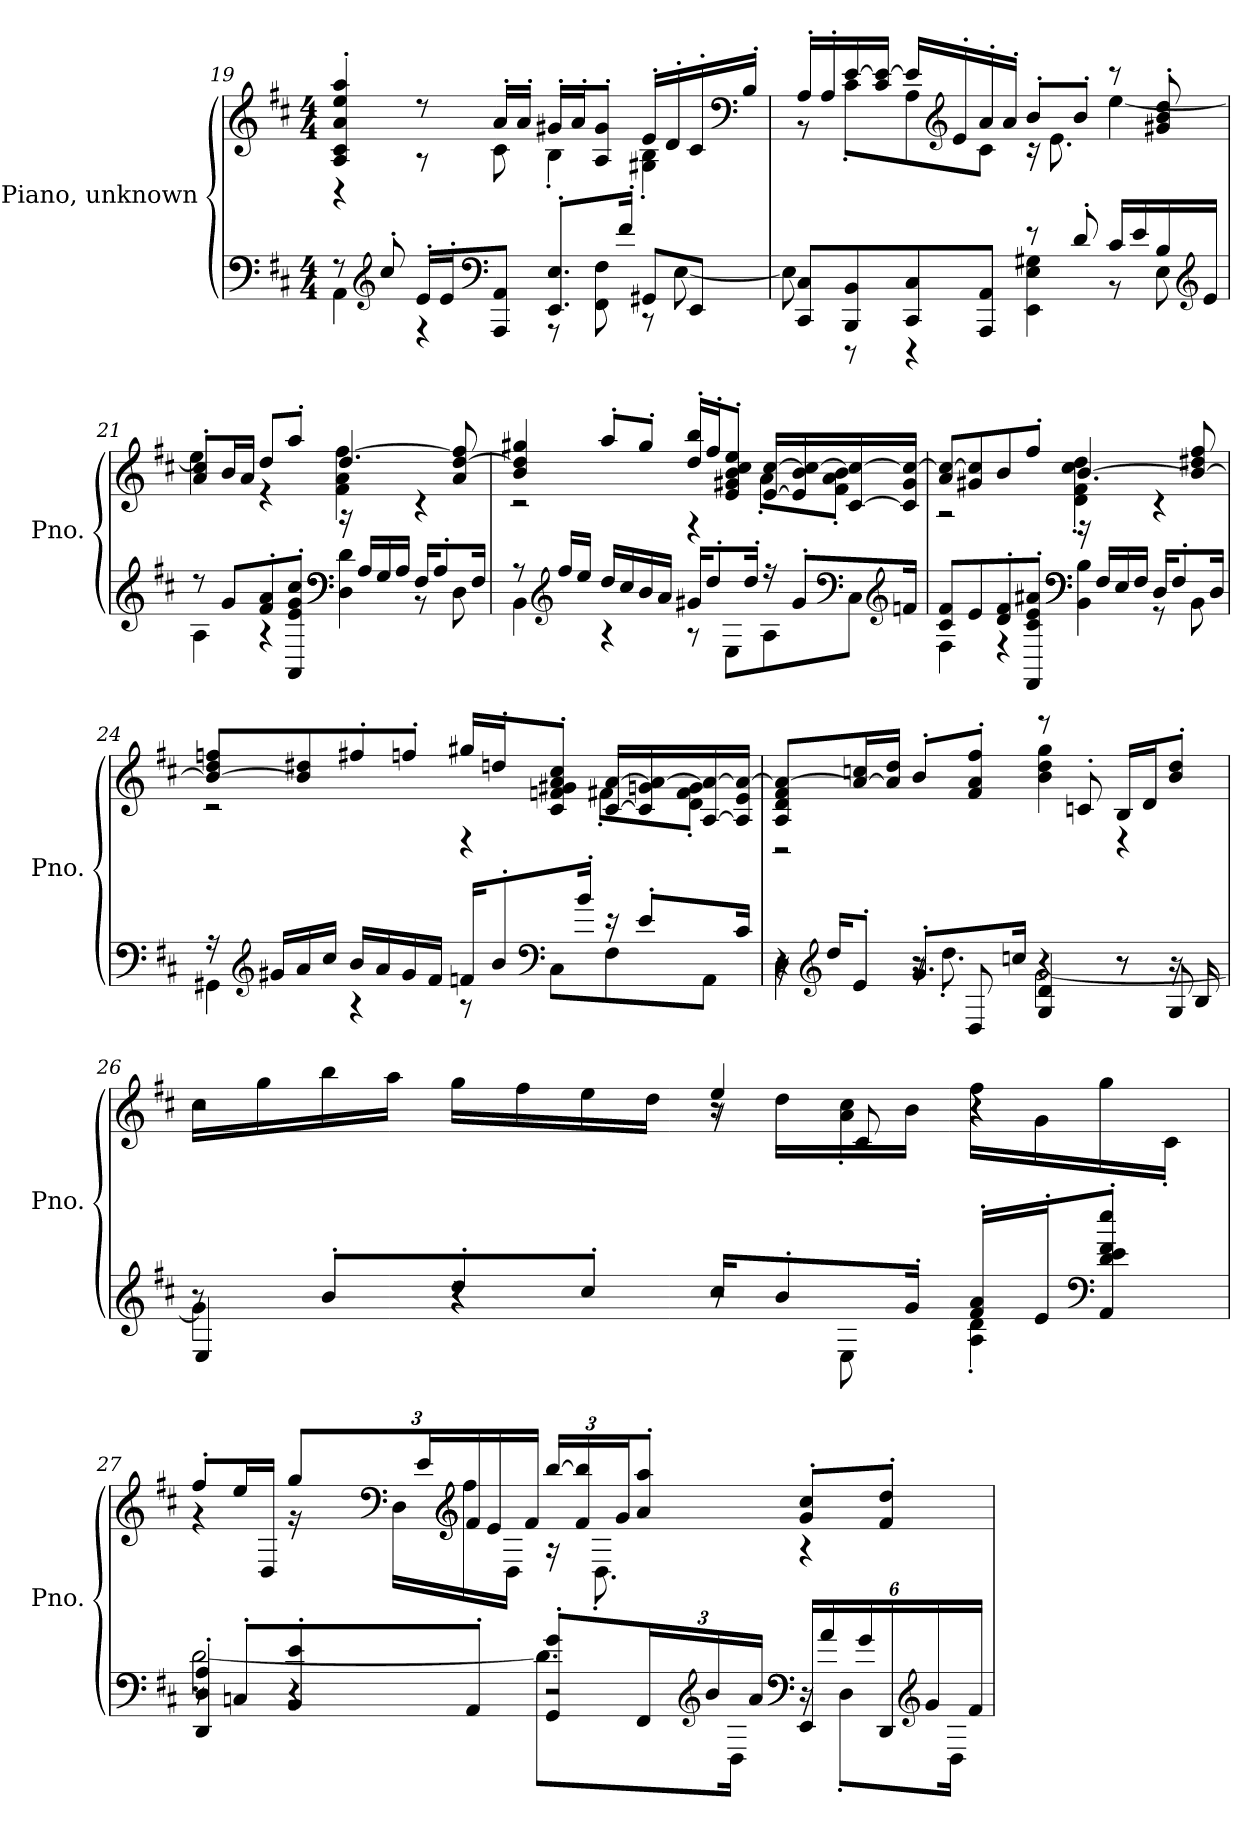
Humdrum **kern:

**kern	**kern
*part1	*part1
*staff2	*staff1
*I"Piano, unknown	*
*I'Pno.	*
!!LO:LB:g=z
*clefF4	*clefG2
*k[f#c#]	*k[f#c#]
*M4/4	*M4/4
=19	=19
*^	*^
8r	4AA\	4A/' 4c#/' 4a/' 4ee/' 4aa/'	4r
*clefG2	*	*	*
8cc#'/	.	.	.
16e'/LL	4r	8r	8r
16e'/J	.	.	.
*clefF4	*	*	*
8AAA/ 8AA/J	.	16a'/LL	8c#\
.	.	16a'/JJ	.
8.EE/' 8.E/'L	8r	16g#X'/LL	4B'\
.	.	16a'/J	.
.	8FF#\ 8F#\	8A/' 8g#/'J	.
16f#'/Jk	.	.	.
8GG#X/L	8r	16e'/LL	4G#X\' 4B\'
.	.	16d'/	.
8EE/J	[8E\	16c#'/	.
*	*	*clefF4	*
.	.	16B'/JJ	.
=20	=20	=20	=20
8CC#/ 8C#/L	8E\]	16A'/LL	8r
.	.	16A'/	.
8BBB/ 8BB/	8r	[16e/	8c#'\L
.	.	16c#/ 16e/_JJ	.
8CC#/ 8C#/	4r	16e/LL]	8A\
*	*	*clefG2	*
.	.	16e'/	.
8AAA/ 8AA/J	.	16a'/	8c#\J
.	.	16a'/JJ	.
8r	4EE\ 4E\ 4G#X\	8b'/L	16r
.	.	.	8.e\
8d'/	.	8b'/J	.
16c#/LL	8r	8r	[4ee\
16e/	.	.	.
16B/	8E\	8g#X/' 8b/' 8dd/'	.
*clefG2	*	*	*
16e/JJ	.	.	.
!!LO:LB:g=z	!!
=21	=21	=21	=21
8r	4A\	8a/' 8cc#/'L	4ee\]
8g/L	.	16b/L	.
.	.	16a/JJ	.
8f#/' 8a/'	4r	8dd/L	4r
8AA/' 8e/' 8g/' 8cc#/'J	.	8aa'/J	.
*clefF4	*	*	*
16r	4D\ 4d\	[4.dd/	4f#\ 4a\ 4ff#\
16A/LL	.	.	.
16G/	.	.	.
16A/JJ	.	.	.
16F#/KL	8r	.	4r
8A'/	.	.	.
.	8D\	8a/ 8dd/_ 8ff#/	.
16F#/Jk	.	.	.
=22	=22	=22	=22
8r	4BB\	4b/ 4dd/] 4gg#X/	2r
*clefG2	*	*	*
16ff#/LL	.	.	.
16ee/JJ	.	.	.
16dd/LL	4r	8aa'/L	.
16cc#/	.	.	.
16b/	.	8gg#'/J	.
16a/JJ	.	.	.
16g#X/KL	8r	16dd/' 16bb/'LL	4r
8dd'/	.	16ff#'/J	.
.	8E\L	8e/' 8g#X/' 8b/' 8cc#/' 8ee/'J	.
16dd'/Jk	.	.	.
16r	8A\	[16e/ [16cc#/LL	8a'\L
8g#'/L	.	16e/] 16b/ 16cc#/_	.
*clefF4	*	*	*
.	8C#\J	[16c#/ 16cc#/_	8f#\' 8a\' 8b\'J
*clefG2	*	*	*
16fn/Jk	.	16c#/] 16g#/ 16cc#/_JJ	.
!!LO:LB:g=z	!!
=23	=23	=23	=23
8c#/ 8f#/L	4F#\	8a/ 8cc#/_L	2r
8e/	.	8g#X/ 8cc#/]	.
8d/' 8f#/'	4r	8b/	.
8FF#/' 8c#/' 8e/' 8a#X/'J	.	8ff#'/J	.
*clefF4	*	*	*
16r	4BB\ 4B\	[4.b/	4d\' 4f#\' 4cc#\' 4dd\'
16F#/LL	.	.	.
16E/	.	.	.
16F#/JJ	.	.	.
16D/KL	8r	.	4r
8F#'/	.	.	.
.	8BB\	8b/_ 8dd#X/ 8ff#/	.
16D/Jk	.	.	.
=24	=24	=24	=24
16r	4GG#X\	8b/_ 8dd/ 8ffn/L	2r
*clefG2	*	*	*
16g#X/LL	.	.	.
16a/	.	8b/] 8dd#X/	.
16cc#/JJ	.	.	.
16b/LL	4r	8ff#X'/	.
16a/	.	.	.
16g#/	.	8ffn'/J	.
16f#/JJ	.	.	.
16fn/KL	8r	16gg#X/LL	4r
8b'/	.	16ddn'/J	.
*clefF4	*	*	*
.	8C#\L	8c#/' 8fn/' 8g#X/' 8a/' 8cc#/'J	.
16b'/Jk	.	.	.
16r	8F#\	[16c#/ [16a/LL	8f#X'\L
8e'/L	.	16c#/] 16gn/ 16a/_	.
.	8AA\J	[16A/ 16a/_	8d\' 8f#\' 8g\'J
16c#/Jk	.	16A/] 16e/ 16a/_JJ	.
!!LO:LB:g=z	!!
=25	=25	=25	=25
*	*^	*	*
16r	4D\	4r	8A/ 8d/ 8f#/ 8a/_L	2r
*clefG2	*	*	*	*
16dd/KL	.	.	.	.
8e'/J	.	.	16a/_ 16ccn/L	.
.	.	.	16a/] 16dd/JJ	.
8.g'/L	16r	8r	8b'/L	.
.	8.dd'\	.	.	.
.	.	8D/	8f#/' 8a/' 8ff#/'J	.
16ccn/Jk	.	.	.	.
4G/ 4d/	[2g\	4r	8r	4b\ 4dd\ 4gg\
.	.	.	8cn'/	.
8r	.	8r	16B/LL	4r
.	.	.	16d/J	.
16r	.	8G/	8b/' 8dd/'J	.
16B/	.	.	.	.
=26	=26	=26	=26	=26
*	*	*	*	*^
8r	4g\]	4E/	2r	16cc#\LL	2r
.	.	.	.	16gg\	.
8b'/L	.	.	.	16bb\	.
.	.	.	.	16aa\JJ	.
8dd'/	4r	4r	.	16gg\LL	.
.	.	.	.	16ff#\	.
8cc#'/J	.	.	.	16ee\	.
.	.	.	.	16dd\JJ	.
16cc#/KL	8r	2r	4ee/	16r	8r
8b'/	.	.	.	16dd\LL	.
.	8E\	.	.	16a\' 16cc#\'	8c#/
16g'/Jk	.	.	.	16b\JJ	.
16f#/' 16a/'LL	4A\' 4d\'	.	4r	16ff#\LL	4r
16e'/J	.	.	.	16g\	.
*clefF4	*	*	*	*	*
8AA/' 8d/' 8e/' 8f#/' 8ee/'J	.	.	.	16gg\	.
.	.	.	.	16c#'\JJ	.
*	*	*	*	*v	*v
!!LO:LB:g=z
=27	=27	=27	=27	=27
8r	[2d\	4DD/' 4D/' 4A/'	8ff#'/L	4r
8Cn'/L	.	.	16ee/L	.
.	.	.	16D/JJ	.
*	*	*	*Xbrackettup	*
8BB/' 8e/'	.	4r	12gg/L	16r
*	*	*	*clefF4	*
.	.	.	.	16D\LL
.	.	.	24e/L	.
*	*	*	*clefG2	*
8AA'/J	.	.	24f#/	16ff#\
.	.	.	24e/	.
.	.	.	.	16D\JJ
.	.	.	24f#/JJ	.
8GG/' 8g/'L	8.d\L]	2r	[24bb/LL	16r
.	.	.	24f#/ 24bb/]	.
.	.	.	.	8.D'\
.	.	.	24g/J	.
*Xbrackettup	*	*	*	*
24FF#/L	.	.	8a/' 8aa/'J	.
*clefG2	*	*	*	*
24b/	.	.	.	.
.	16D\Jk	.	.	.
24a/JJ	.	.	.	.
*clefF4	*	*	*	*
24EE/LL	16r	.	8g/' 8cc#/'L	4r
24a/	.	.	.	.
.	8D'\L	.	.	.
24g/	.	.	.	.
24DD/	.	.	8f#/' 8dd/'J	.
*clefG2	*	*	*	*
24g/	.	.	.	.
.	16D\Jk	.	.	.
24f#/JJ	.	.	.	.
*v	*v	*v	*	*
*	*v	*v
=	=
*-	*-
